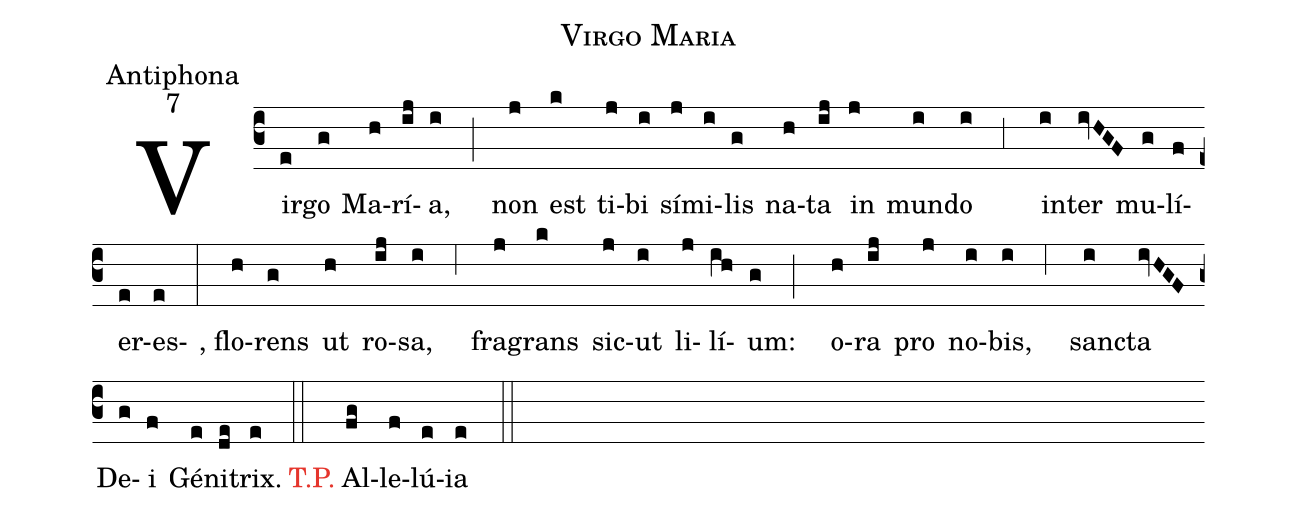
name:Virgo Maria;
office-part:Antiphona;
mode:7;
%%
Vir(e)go(g) Ma(h)rí(ij)a,(i ;) non(j) est(k) ti(j)bi(i) sí(j)mi(i)lis(g) na(h)ta(ij) in(j) mun(i)do(i ;3) in(i)ter(ivHGF) mu(g)lí(f)er(e)es(e :), flo(h)rens(g) ut(h) ro(ij)sa,(i ;6) fra(j)grans(k) sic(j)ut(i) li(j)lí(ih)um:(g ;) o(h)ra(ij) pro(j) no(i)bis,(i ;6) san(i)cta(ivHGF) De(g)i(f) Gén(e)i(de)trix.(e ::) <c>T.P.</c>()Al-(fg)le(f)lú(e)ia(e ::)
